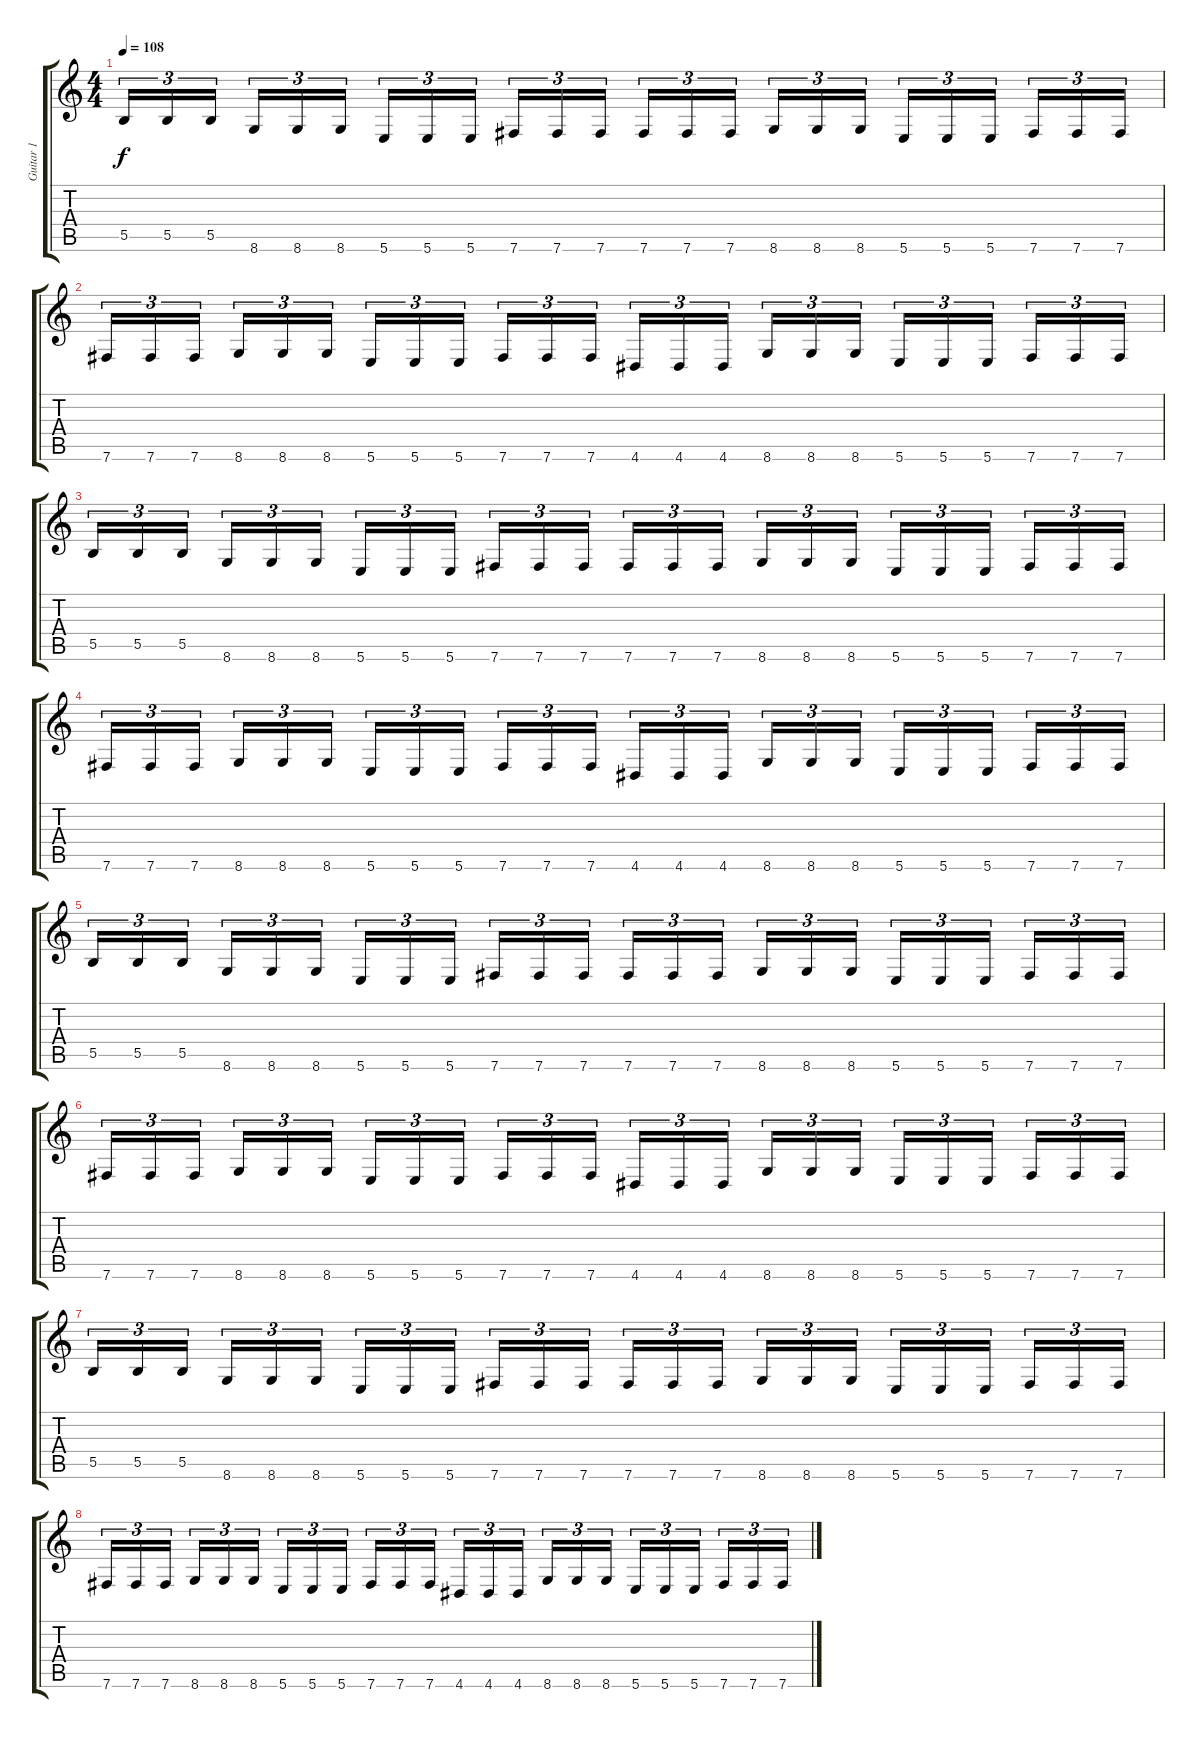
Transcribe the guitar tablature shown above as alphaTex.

\track ("Guitar 1" "Guitar 1") {instrument distortionguitar}
\staff {score tabs}
\tuning (Db4 Ab3 E3 B2 Gb2 B1) {hide}
\ts (4 4)
\tempo 108
\clef g2
\ks c
5.5.16{tu (3 2) dy f} 5.5.16{tu (3 2)} 5.5.16{tu (3 2)} 8.6.16{tu (3 2)} 8.6.16{tu (3 2)} 8.6.16{tu (3 2)} 5.6.16{tu (3 2)} 5.6.16{tu (3 2)} 5.6.16{tu (3 2)} 7.6.16{tu (3 2)} 7.6.16{tu (3 2)} 7.6.16{tu (3 2)} 7.6.16{tu (3 2)} 7.6.16{tu (3 2)} 7.6.16{tu (3 2)} 8.6.16{tu (3 2)} 8.6.16{tu (3 2)} 8.6.16{tu (3 2)} 5.6.16{tu (3 2)} 5.6.16{tu (3 2)} 5.6.16{tu (3 2)} 7.6.16{tu (3 2)} 7.6.16{tu (3 2)} 7.6.16{tu (3 2)} |
7.6.16{tu (3 2)} 7.6.16{tu (3 2)} 7.6.16{tu (3 2)} 8.6.16{tu (3 2)} 8.6.16{tu (3 2)} 8.6.16{tu (3 2)} 5.6.16{tu (3 2)} 5.6.16{tu (3 2)} 5.6.16{tu (3 2)} 7.6.16{tu (3 2)} 7.6.16{tu (3 2)} 7.6.16{tu (3 2)} 4.6.16{tu (3 2)} 4.6.16{tu (3 2)} 4.6.16{tu (3 2)} 8.6.16{tu (3 2)} 8.6.16{tu (3 2)} 8.6.16{tu (3 2)} 5.6.16{tu (3 2)} 5.6.16{tu (3 2)} 5.6.16{tu (3 2)} 7.6.16{tu (3 2)} 7.6.16{tu (3 2)} 7.6.16{tu (3 2)} |
5.5.16{tu (3 2)} 5.5.16{tu (3 2)} 5.5.16{tu (3 2)} 8.6.16{tu (3 2)} 8.6.16{tu (3 2)} 8.6.16{tu (3 2)} 5.6.16{tu (3 2)} 5.6.16{tu (3 2)} 5.6.16{tu (3 2)} 7.6.16{tu (3 2)} 7.6.16{tu (3 2)} 7.6.16{tu (3 2)} 7.6.16{tu (3 2)} 7.6.16{tu (3 2)} 7.6.16{tu (3 2)} 8.6.16{tu (3 2)} 8.6.16{tu (3 2)} 8.6.16{tu (3 2)} 5.6.16{tu (3 2)} 5.6.16{tu (3 2)} 5.6.16{tu (3 2)} 7.6.16{tu (3 2)} 7.6.16{tu (3 2)} 7.6.16{tu (3 2)} |
7.6.16{tu (3 2)} 7.6.16{tu (3 2)} 7.6.16{tu (3 2)} 8.6.16{tu (3 2)} 8.6.16{tu (3 2)} 8.6.16{tu (3 2)} 5.6.16{tu (3 2)} 5.6.16{tu (3 2)} 5.6.16{tu (3 2)} 7.6.16{tu (3 2)} 7.6.16{tu (3 2)} 7.6.16{tu (3 2)} 4.6.16{tu (3 2)} 4.6.16{tu (3 2)} 4.6.16{tu (3 2)} 8.6.16{tu (3 2)} 8.6.16{tu (3 2)} 8.6.16{tu (3 2)} 5.6.16{tu (3 2)} 5.6.16{tu (3 2)} 5.6.16{tu (3 2)} 7.6.16{tu (3 2)} 7.6.16{tu (3 2)} 7.6.16{tu (3 2)} |
5.5.16{tu (3 2)} 5.5.16{tu (3 2)} 5.5.16{tu (3 2)} 8.6.16{tu (3 2)} 8.6.16{tu (3 2)} 8.6.16{tu (3 2)} 5.6.16{tu (3 2)} 5.6.16{tu (3 2)} 5.6.16{tu (3 2)} 7.6.16{tu (3 2)} 7.6.16{tu (3 2)} 7.6.16{tu (3 2)} 7.6.16{tu (3 2)} 7.6.16{tu (3 2)} 7.6.16{tu (3 2)} 8.6.16{tu (3 2)} 8.6.16{tu (3 2)} 8.6.16{tu (3 2)} 5.6.16{tu (3 2)} 5.6.16{tu (3 2)} 5.6.16{tu (3 2)} 7.6.16{tu (3 2)} 7.6.16{tu (3 2)} 7.6.16{tu (3 2)} |
7.6.16{tu (3 2)} 7.6.16{tu (3 2)} 7.6.16{tu (3 2)} 8.6.16{tu (3 2)} 8.6.16{tu (3 2)} 8.6.16{tu (3 2)} 5.6.16{tu (3 2)} 5.6.16{tu (3 2)} 5.6.16{tu (3 2)} 7.6.16{tu (3 2)} 7.6.16{tu (3 2)} 7.6.16{tu (3 2)} 4.6.16{tu (3 2)} 4.6.16{tu (3 2)} 4.6.16{tu (3 2)} 8.6.16{tu (3 2)} 8.6.16{tu (3 2)} 8.6.16{tu (3 2)} 5.6.16{tu (3 2)} 5.6.16{tu (3 2)} 5.6.16{tu (3 2)} 7.6.16{tu (3 2)} 7.6.16{tu (3 2)} 7.6.16{tu (3 2)} |
5.5.16{tu (3 2)} 5.5.16{tu (3 2)} 5.5.16{tu (3 2)} 8.6.16{tu (3 2)} 8.6.16{tu (3 2)} 8.6.16{tu (3 2)} 5.6.16{tu (3 2)} 5.6.16{tu (3 2)} 5.6.16{tu (3 2)} 7.6.16{tu (3 2)} 7.6.16{tu (3 2)} 7.6.16{tu (3 2)} 7.6.16{tu (3 2)} 7.6.16{tu (3 2)} 7.6.16{tu (3 2)} 8.6.16{tu (3 2)} 8.6.16{tu (3 2)} 8.6.16{tu (3 2)} 5.6.16{tu (3 2)} 5.6.16{tu (3 2)} 5.6.16{tu (3 2)} 7.6.16{tu (3 2)} 7.6.16{tu (3 2)} 7.6.16{tu (3 2)} |
7.6.16{tu (3 2)} 7.6.16{tu (3 2)} 7.6.16{tu (3 2)} 8.6.16{tu (3 2)} 8.6.16{tu (3 2)} 8.6.16{tu (3 2)} 5.6.16{tu (3 2)} 5.6.16{tu (3 2)} 5.6.16{tu (3 2)} 7.6.16{tu (3 2)} 7.6.16{tu (3 2)} 7.6.16{tu (3 2)} 4.6.16{tu (3 2)} 4.6.16{tu (3 2)} 4.6.16{tu (3 2)} 8.6.16{tu (3 2)} 8.6.16{tu (3 2)} 8.6.16{tu (3 2)} 5.6.16{tu (3 2)} 5.6.16{tu (3 2)} 5.6.16{tu (3 2)} 7.6.16{tu (3 2)} 7.6.16{tu (3 2)} 7.6.16{tu (3 2)}
